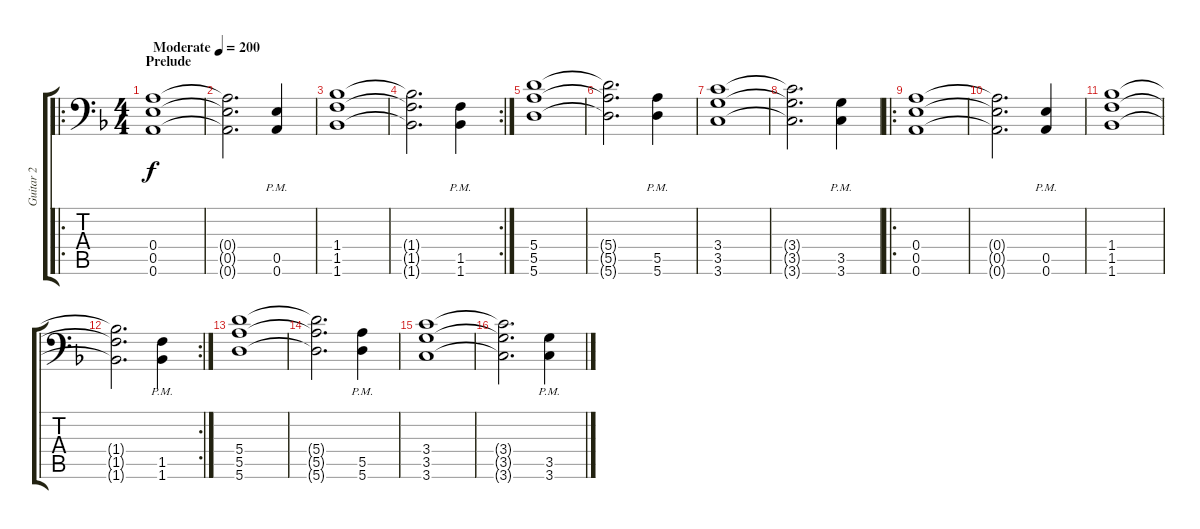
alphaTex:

\track ("Guitar 2" "Guitar 2") {instrument distortionguitar}
\staff {score tabs}
\tuning (B3 Gb3 D3 A2 E2 A1) {hide}
\ro
\ts (4 4)
\section ("" "Prelude")
\tempo (200 "Moderate")
\clef f4
\ks dminor
(0.4 0.5 0.6).1{dy f balance 3 instrument distortionguitar} |
(0.4{t} 0.5{t} 0.6{t}).2{d} (0.5{pm} 0.6{pm}).4 |
(1.4 1.5 1.6).1 |
\rc 2
(1.4{t} 1.5{t} 1.6{t}).2{d} (1.5{pm} 1.6{pm}).4 |
(5.4 5.5 5.6).1 |
(5.4{t} 5.5{t} 5.6{t}).2{d} (5.5{pm} 5.6{pm}).4 |
(3.4 3.5 3.6).1 |
(3.4{t} 3.5{t} 3.6{t}).2{d} (3.5{pm} 3.6{pm}).4 |
\ro
(0.4 0.5 0.6).1 |
(0.4{t} 0.5{t} 0.6{t}).2{d} (0.5{pm} 0.6{pm}).4 |
(1.4 1.5 1.6).1 |
\rc 2
(1.4{t} 1.5{t} 1.6{t}).2{d} (1.5{pm} 1.6{pm}).4 |
(5.4 5.5 5.6).1 |
(5.4{t} 5.5{t} 5.6{t}).2{d} (5.5{pm} 5.6{pm}).4 |
(3.4 3.5 3.6).1 |
(3.4{t} 3.5{t} 3.6{t}).2{d} (3.5{pm} 3.6{pm}).4
